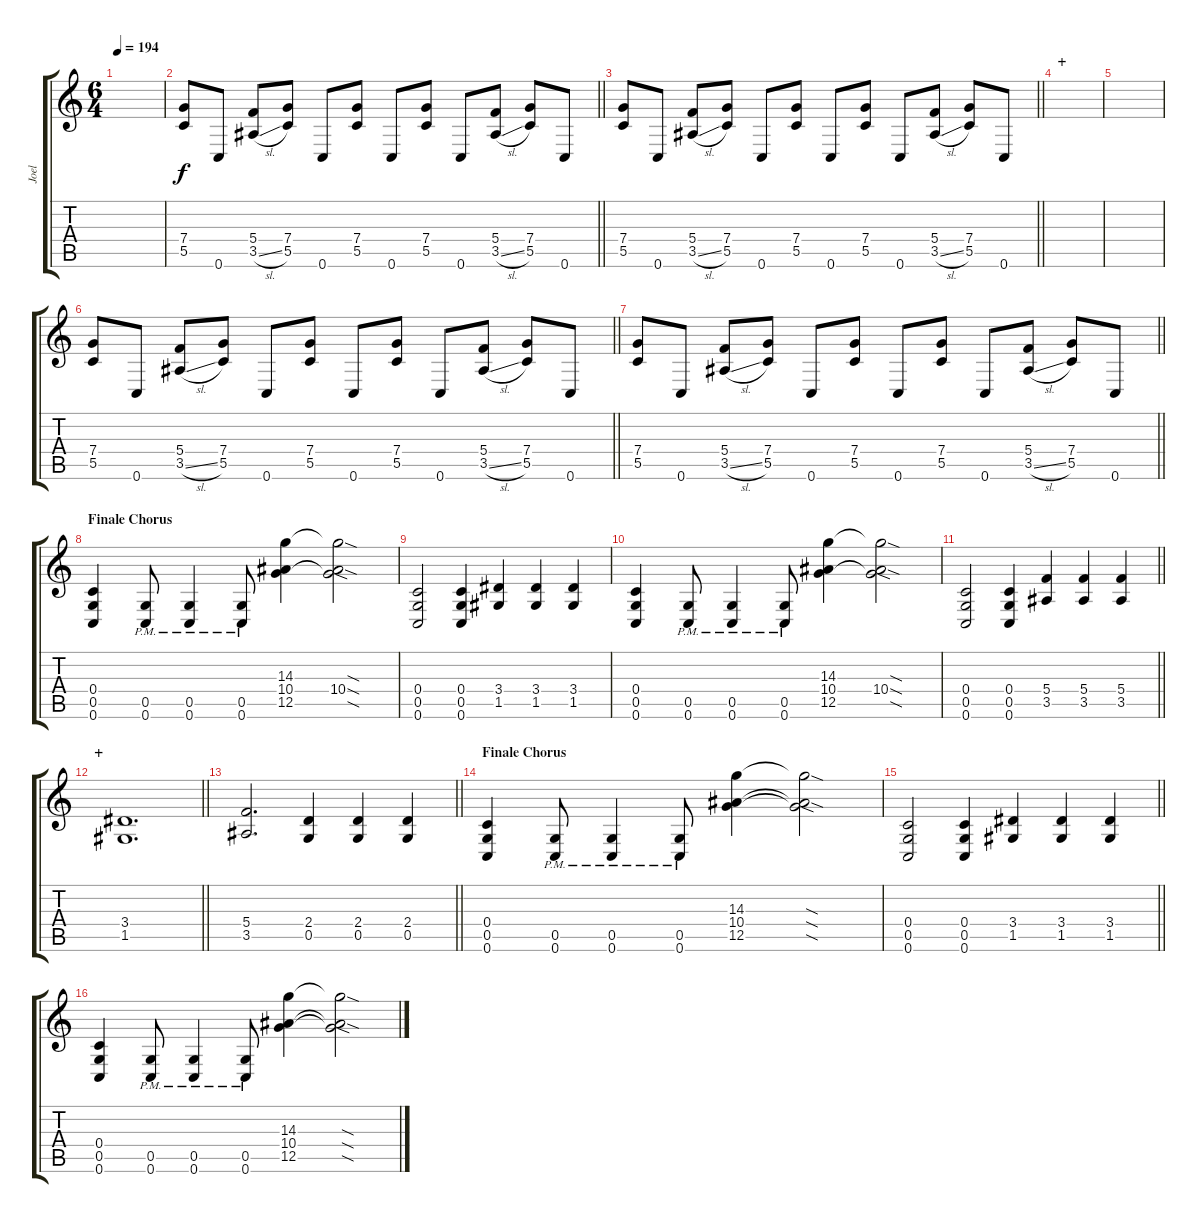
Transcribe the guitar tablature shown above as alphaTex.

\track ("Joel" "Joel") {instrument distortionguitar}
\staff {score tabs}
\tuning (D4 A3 F3 C3 G2 C2) {hide}
\ts (6 4)
\tempo 194
\clef g2
\ks c
|
\barLineRight lightlight
(7.4 5.5).8 0.6.8 (5.4 3.5{sl}).8 (7.4 5.5).8 0.6.8 (7.4 5.5).8 0.6.8 (7.4 5.5).8 0.6.8 (5.4 3.5{sl}).8 (7.4 5.5).8 0.6.8 |
\barLineRight lightlight
(7.4 5.5).8 0.6.8 (5.4 3.5{sl}).8 (7.4 5.5).8 0.6.8 (7.4 5.5).8 0.6.8 (7.4 5.5).8 0.6.8 (5.4 3.5{sl}).8 (7.4 5.5).8 0.6.8 |
\section ("" "+")
|
|
\barLineRight lightlight
(7.4 5.5).8 0.6.8 (5.4 3.5{sl}).8 (7.4 5.5).8 0.6.8 (7.4 5.5).8 0.6.8 (7.4 5.5).8 0.6.8 (5.4 3.5{sl}).8 (7.4 5.5).8 0.6.8 |
\barLineRight lightlight
(7.4 5.5).8 0.6.8 (5.4 3.5{sl}).8 (7.4 5.5).8 0.6.8 (7.4 5.5).8 0.6.8 (7.4 5.5).8 0.6.8 (5.4 3.5{sl}).8 (7.4 5.5).8 0.6.8 |
\section ("" "Finale Chorus")
(0.4 0.5 0.6).4 (0.5{pm} 0.6{pm}).8 (0.5{pm} 0.6{pm}).4 (0.5{pm} 0.6{pm}).8 (14.3 10.4 12.5).4 (14.3{sod t} 10.4{sod} 12.5{sod t}).2 |
(0.4 0.5 0.6).2 (0.4 0.5 0.6).4 (3.4 1.5).4 (3.4 1.5).4 (3.4 1.5).4 |
(0.4 0.5 0.6).4 (0.5{pm} 0.6{pm}).8 (0.5{pm} 0.6{pm}).4 (0.5{pm} 0.6{pm}).8 (14.3 10.4 12.5).4 (14.3{sod t} 10.4{sod} 12.5{sod t}).2 |
\barLineRight lightlight
(0.4 0.5 0.6).2 (0.4 0.5 0.6).4 (5.4 3.5).4 (5.4 3.5).4 (5.4 3.5).4 |
\section ("" "+")
\barLineRight lightlight
(3.4 1.5).1{d} |
\barLineRight lightlight
(5.4 3.5).2{d} (2.4 0.5).4 (2.4 0.5).4 (2.4 0.5).4 |
\section ("" "Finale Chorus")
(0.4 0.5 0.6).4 (0.5{pm} 0.6{pm}).8 (0.5{pm} 0.6{pm}).4 (0.5{pm} 0.6{pm}).8 (14.3 10.4 12.5).4 (14.3{sod t} 10.4{sod t} 12.5{sod t}).2 |
\barLineRight lightlight
(0.4 0.5 0.6).2 (0.4 0.5 0.6).4 (3.4 1.5).4 (3.4 1.5).4 (3.4 1.5).4 |
(0.4 0.5 0.6).4 (0.5{pm} 0.6{pm}).8 (0.5{pm} 0.6{pm}).4 (0.5{pm} 0.6{pm}).8 (14.3 10.4 12.5).4 (14.3{sod t} 10.4{sod t} 12.5{sod t}).2
